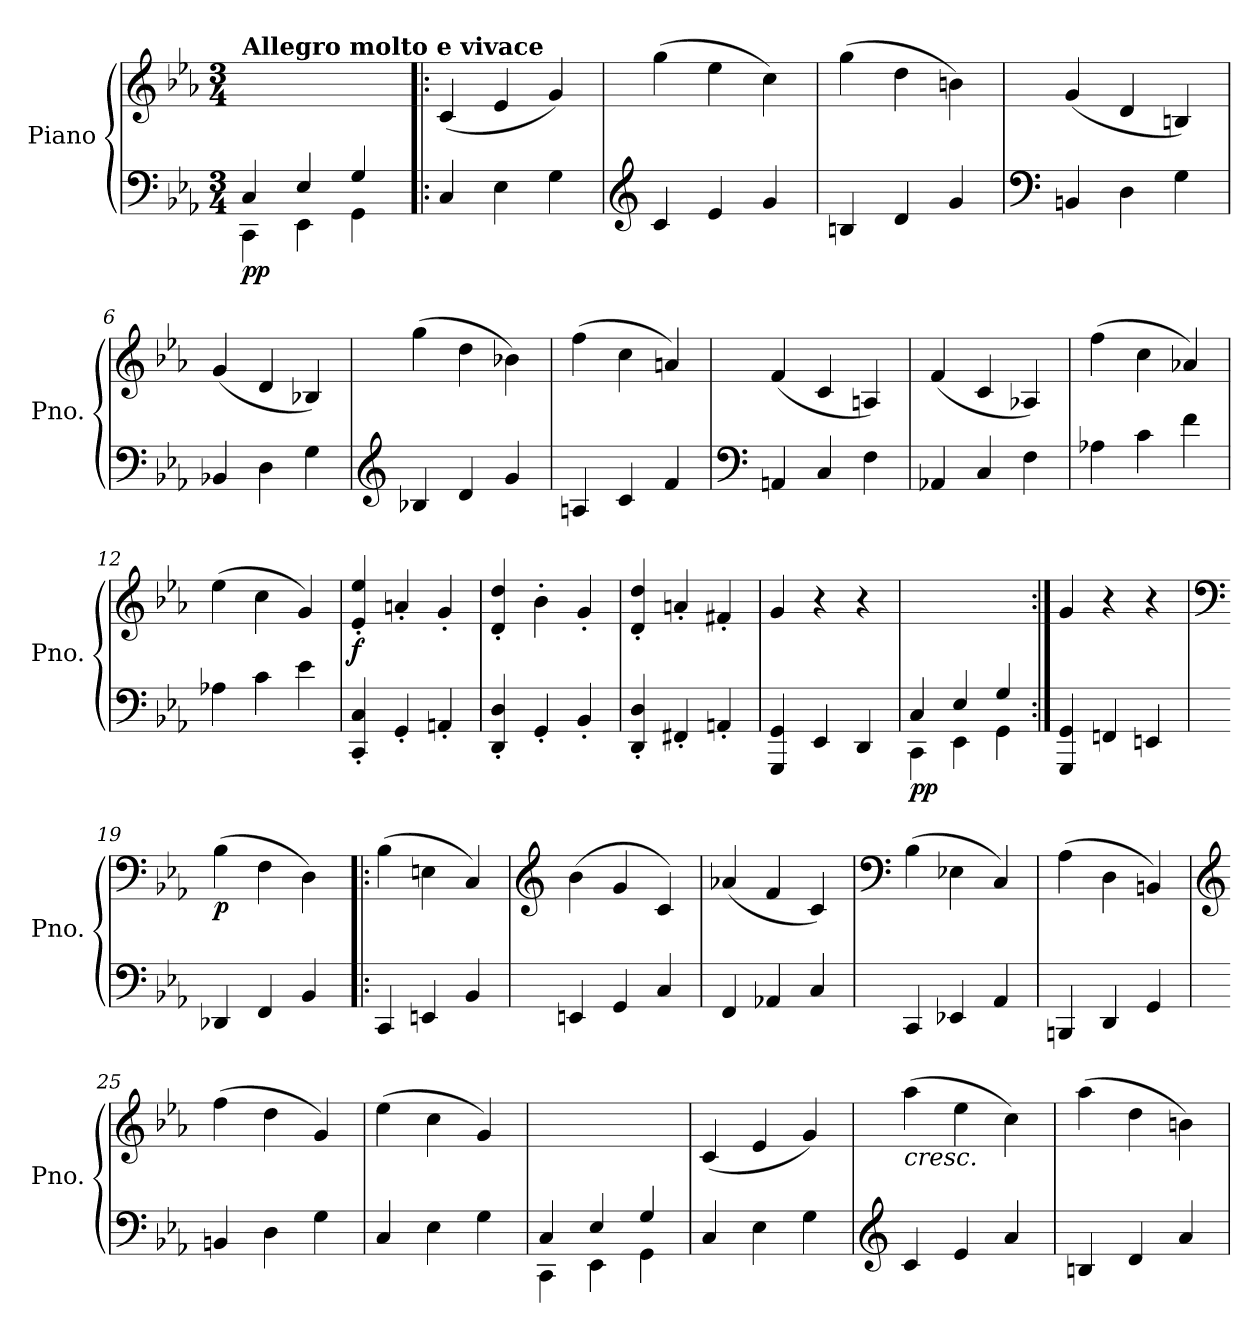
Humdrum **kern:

**kern	**kern	**dynam
*part1	*part1	*part1
*staff2	*staff1	*staff1/2
*I"Piano	*	*
*I'Pno.	*	*
*clefF4	*clefG2	*
*k[b-e-a-]	*k[b-e-a-]	*
*M3/4	*M3/4	*
=1	=1	=1
*^	*	*
!	!	!LO:TX:a:B:t=Allegro molto e vivace	!
!	!	!	!LO:DY:b=2
!	!	!	!LO:DY:n=1:b
4C/	4CC\	2.ryy	p p
4E-/	4EE-\	.	.
4G/	4GG\	.	.
*v	*v	*	*
=2!|:	=2!|:	=2!|:
4C/	(<4c/	.
4E-\	4e-/	.
4G\	4g/)	.
=3	=3	=3
*clefG2	*	*
4c/	(>4gg\	.
4e-/	4ee-\	.
4g/	4cc\)	.
=4	=4	=4
4Bn/	(>4gg\	.
4d/	4dd\	.
4g/	4bn\)	.
=5	=5	=5
*clefF4	*	*
4BBn/	(<4g/	.
4D\	4d/	.
4G\	4Bn/)	.
=6	=6	=6
4BB-X/	(<4g/	.
4D\	4d/	.
4G\	4B-X/)	.
=7	=7	=7
*clefG2	*	*
4B-X/	(>4gg\	.
4d/	4dd\	.
4g/	4b-X\)	.
!!LO:LB:g=z
=8	=8	=8
4An/	(>4ff\	.
4c/	4cc\	.
4f/	4an/)	.
=9	=9	=9
*clefF4	*	*
4AAn/	(<4f/	.
4C/	4c/	.
4F\	4An/)	.
=10	=10	=10
4AA-X/	(<4f/	.
4C/	4c/	.
4F\	4A-X/)	.
=11	=11	=11
4A-X\	(>4ff\	.
4c\	4cc\	.
4f\	4a-X/)	.
=12	=12	=12
4A-X\	(>4ee-\	.
4c\	4cc\	.
4e-\	4g/)	.
=13	=13	=13
!	!	!LO:DY:b
4CC/' 4C/'	4e-/' 4ee-/'	f
4GG'/	4an'/	.
4AAn'/	4g'/	.
=14	=14	=14
4DD/' 4D/'	4d/' 4dd/'	.
4GG'/	4b-'\	.
4BB-'/	4g'/	.
=15	=15	=15
4DD/' 4D/'	4d/' 4dd/'	.
4FF#X'/	4an'/	.
4AAn'/	4f#X'/	.
!!LO:LB:g=z
=16	=16	=16
4GGG/ 4GG/	4g/	.
4EE-/	4r	.
4DD/	4r	.
=17	=17	=17
*^	*	*
!	!	!	!LO:DY:b=2
!	!	!	!LO:DY:n=1:b
4C/	4CC\	2.ryy	p p
4E-/	4EE-\	.	.
4G/	4GG\	.	.
*v	*v	*	*
=18:|!	=18:|!	=18:|!
4GGG/ 4GG/	4g/	.
4FFn/	4r	.
4EEn/	4r	.
=19	=19	=19
*	*clefF4	*
!	!	!LO:DY:b
4DD-X/	(>4B-\	p
4FF/	4F\	.
4BB-/	4D\)	.
=20!|:	=20!|:	=20!|:
4CC/	(>4B-\	.
4EEn/	4En\	.
4BB-/	4C/)	.
=21	=21	=21
*	*clefG2	*
4EEn/	(<4b-\	.
4GG/	4g/	.
4C/	4c/)	.
=22	=22	=22
4FF/	(<4a-X/	.
4AA-X/	4f/	.
4C/	4c/)	.
=23	=23	=23
*	*clefF4	*
4CC/	(>4B-\	.
4EE-X/	4E-X\	.
4AA-/	4C/)	.
!!LO:LB:g=z
=24	=24	=24
4BBBn/	(>4A-\	.
4DD/	4D\	.
4GG/	4BBn/)	.
=25	=25	=25
*	*clefG2	*
4BBn/	(>4ff\	.
4D\	4dd\	.
4G\	4g/)	.
=26	=26	=26
4C/	(>4ee-\	.
4E-\	4cc\	.
4G\	4g/)	.
=27	=27	=27
*^	*	*
4C/	4CC\	2.ryy	.
4E-/	4EE-\	.	.
4G/	4GG\	.	.
*v	*v	*	*
=28	=28	=28
4C/	(<4c/	.
4E-\	4e-/	.
4G\	4g/)	.
=29	=29	=29
*clefG2	*	*
!	!LO:TX:b:i:t=cresc.	!
4c/	(>4aa-\	.
4e-/	4ee-\	.
4a-/	4cc\)	.
=30	=30	=30
4Bn/	(>4aa-\	.
4d/	4dd\	.
4a-/	4bn\)	.
=	=	=
*-	*-	*-
